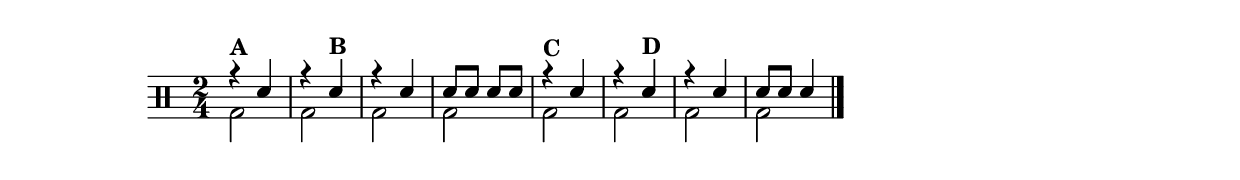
%-*- coding: utf-8 -*-

\version "2.14.2"

%\header {title = "sapatinho branco em trio"}

\drums {

\override Staff.TimeSignature #'style = #'()
\time 2/4 

\context DrumVoice = "1" { }
\context DrumVoice = "2" {  }

<<
{

r4^\markup {\bold {A}} sn
r sn^\markup{\bold {B}}
r sn
sn8 sn sn sn
r4^\markup{\bold {C}} sn
r sn^\markup{\bold {D}}
r sn
sn8 sn sn4

}


\\

{

bd2 
bd2 
bd
bd2 
bd2 
bd2 
bd
bd


}

>>

\bar "|."

}

